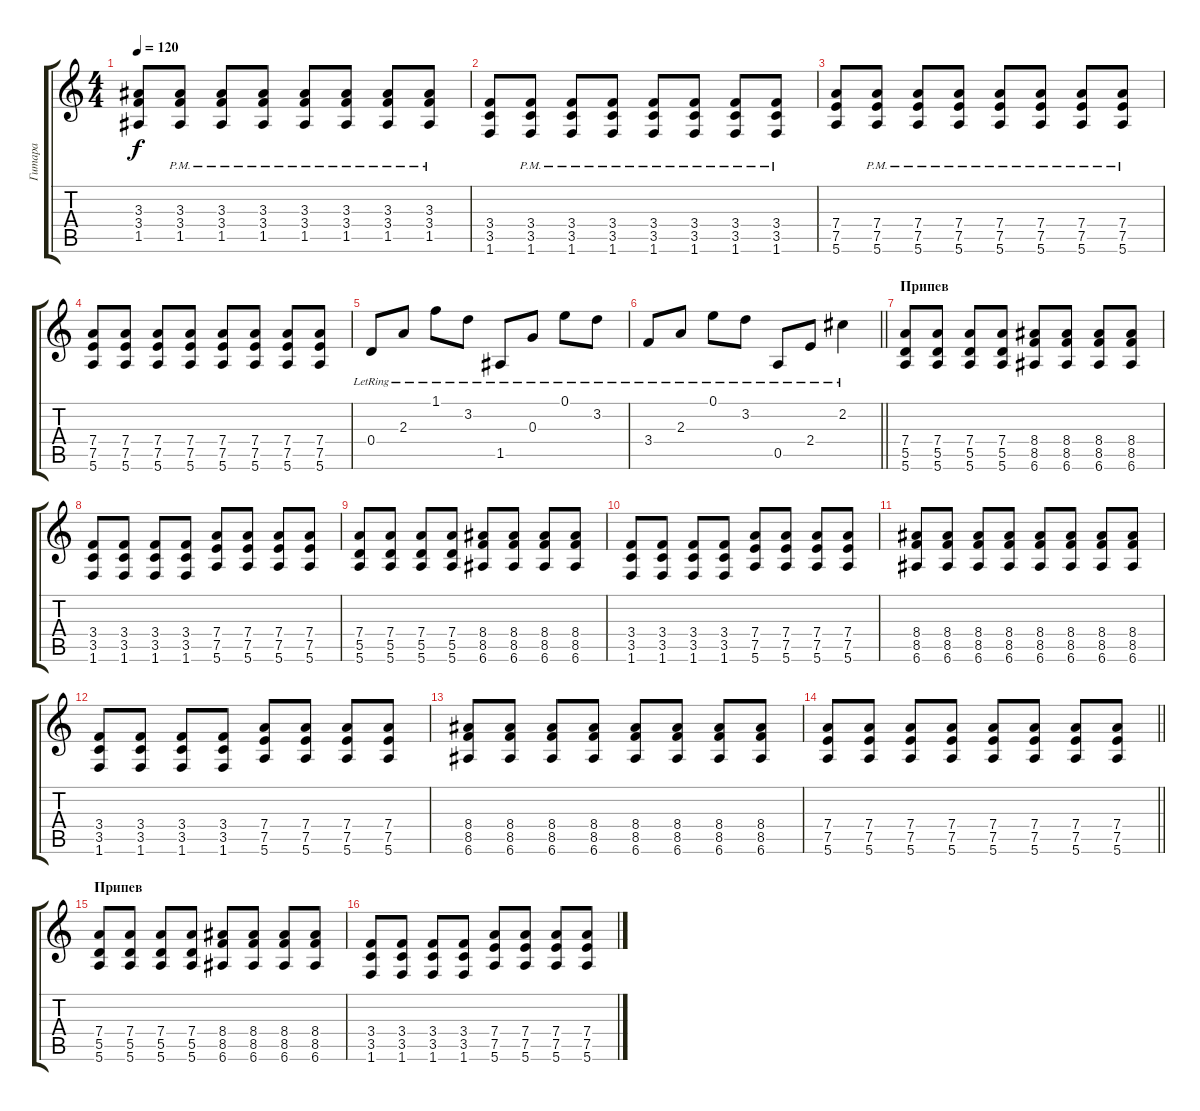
\track ("Гитара" "Гитара") {instrument acousticguitarsteel}
\staff {score tabs}
\tuning (E4 B3 G3 D3 A2 E2) {hide}
\ts (4 4)
\tempo 120
\clef g2
\ks c
(3.3 3.4 1.5).8{dy f} (3.3{pm} 3.4{pm} 1.5{pm}).8 (3.3{pm} 3.4{pm} 1.5{pm}).8 (3.3{pm} 3.4{pm} 1.5{pm}).8 (3.3{pm} 3.4{pm} 1.5{pm}).8 (3.3{pm} 3.4{pm} 1.5{pm}).8 (3.3{pm} 3.4{pm} 1.5{pm}).8 (3.3{pm} 3.4{pm} 1.5{pm}).8 |
(3.4 3.5 1.6).8 (3.4{pm} 3.5{pm} 1.6{pm}).8 (3.4{pm} 3.5{pm} 1.6{pm}).8 (3.4{pm} 3.5{pm} 1.6{pm}).8 (3.4{pm} 3.5{pm} 1.6{pm}).8 (3.4{pm} 3.5{pm} 1.6{pm}).8 (3.4{pm} 3.5{pm} 1.6{pm}).8 (3.4{pm} 3.5{pm} 1.6{pm}).8 |
(7.4 7.5 5.6).8 (7.4{pm} 7.5{pm} 5.6{pm}).8 (7.4{pm} 7.5{pm} 5.6{pm}).8 (7.4{pm} 7.5{pm} 5.6{pm}).8 (7.4{pm} 7.5{pm} 5.6{pm}).8 (7.4{pm} 7.5{pm} 5.6{pm}).8 (7.4{pm} 7.5{pm} 5.6{pm}).8 (7.4{pm} 7.5{pm} 5.6{pm}).8 |
(7.4 7.5 5.6).8 (7.4 7.5 5.6).8 (7.4 7.5 5.6).8 (7.4 7.5 5.6).8 (7.4 7.5 5.6).8 (7.4 7.5 5.6).8 (7.4 7.5 5.6).8 (7.4 7.5 5.6).8 |
0.4{lr}.8{instrument acousticguitarsteel} 2.3{lr}.8 1.1{lr}.8 3.2{lr}.8 1.5{lr}.8 0.3{lr}.8 0.1{lr}.8 3.2{lr}.8 |
\barLineRight lightlight
3.4{lr}.8 2.3{lr}.8 0.1{lr}.8 3.2{lr}.8 0.5{lr}.8 2.4{lr}.8 2.2{lr}.4 |
\section ("" "Припев")
(7.4 5.5 5.6).8{instrument distortionguitar} (7.4 5.5 5.6).8 (7.4 5.5 5.6).8 (7.4 5.5 5.6).8 (8.4 8.5 6.6).8 (8.4 8.5 6.6).8 (8.4 8.5 6.6).8 (8.4 8.5 6.6).8 |
(3.4 3.5 1.6).8 (3.4 3.5 1.6).8 (3.4 3.5 1.6).8 (3.4 3.5 1.6).8 (7.4 7.5 5.6).8 (7.4 7.5 5.6).8 (7.4 7.5 5.6).8 (7.4 7.5 5.6).8 |
(7.4 5.5 5.6).8 (7.4 5.5 5.6).8 (7.4 5.5 5.6).8 (7.4 5.5 5.6).8 (8.4 8.5 6.6).8 (8.4 8.5 6.6).8 (8.4 8.5 6.6).8 (8.4 8.5 6.6).8 |
(3.4 3.5 1.6).8 (3.4 3.5 1.6).8 (3.4 3.5 1.6).8 (3.4 3.5 1.6).8 (7.4 7.5 5.6).8 (7.4 7.5 5.6).8 (7.4 7.5 5.6).8 (7.4 7.5 5.6).8 |
(8.4 8.5 6.6).8 (8.4 8.5 6.6).8 (8.4 8.5 6.6).8 (8.4 8.5 6.6).8 (8.4 8.5 6.6).8 (8.4 8.5 6.6).8 (8.4 8.5 6.6).8 (8.4 8.5 6.6).8 |
(3.4 3.5 1.6).8 (3.4 3.5 1.6).8 (3.4 3.5 1.6).8 (3.4 3.5 1.6).8 (7.4 7.5 5.6).8 (7.4 7.5 5.6).8 (7.4 7.5 5.6).8 (7.4 7.5 5.6).8 |
(8.4 8.5 6.6).8 (8.4 8.5 6.6).8 (8.4 8.5 6.6).8 (8.4 8.5 6.6).8 (8.4 8.5 6.6).8 (8.4 8.5 6.6).8 (8.4 8.5 6.6).8 (8.4 8.5 6.6).8 |
\barLineRight lightlight
(7.4 7.5 5.6).8 (7.4 7.5 5.6).8 (7.4 7.5 5.6).8 (7.4 7.5 5.6).8 (7.4 7.5 5.6).8 (7.4 7.5 5.6).8 (7.4 7.5 5.6).8 (7.4 7.5 5.6).8 |
\section ("" "Припев")
(7.4 5.5 5.6).8 (7.4 5.5 5.6).8 (7.4 5.5 5.6).8 (7.4 5.5 5.6).8 (8.4 8.5 6.6).8 (8.4 8.5 6.6).8 (8.4 8.5 6.6).8 (8.4 8.5 6.6).8 |
(3.4 3.5 1.6).8 (3.4 3.5 1.6).8 (3.4 3.5 1.6).8 (3.4 3.5 1.6).8 (7.4 7.5 5.6).8 (7.4 7.5 5.6).8 (7.4 7.5 5.6).8 (7.4 7.5 5.6).8
